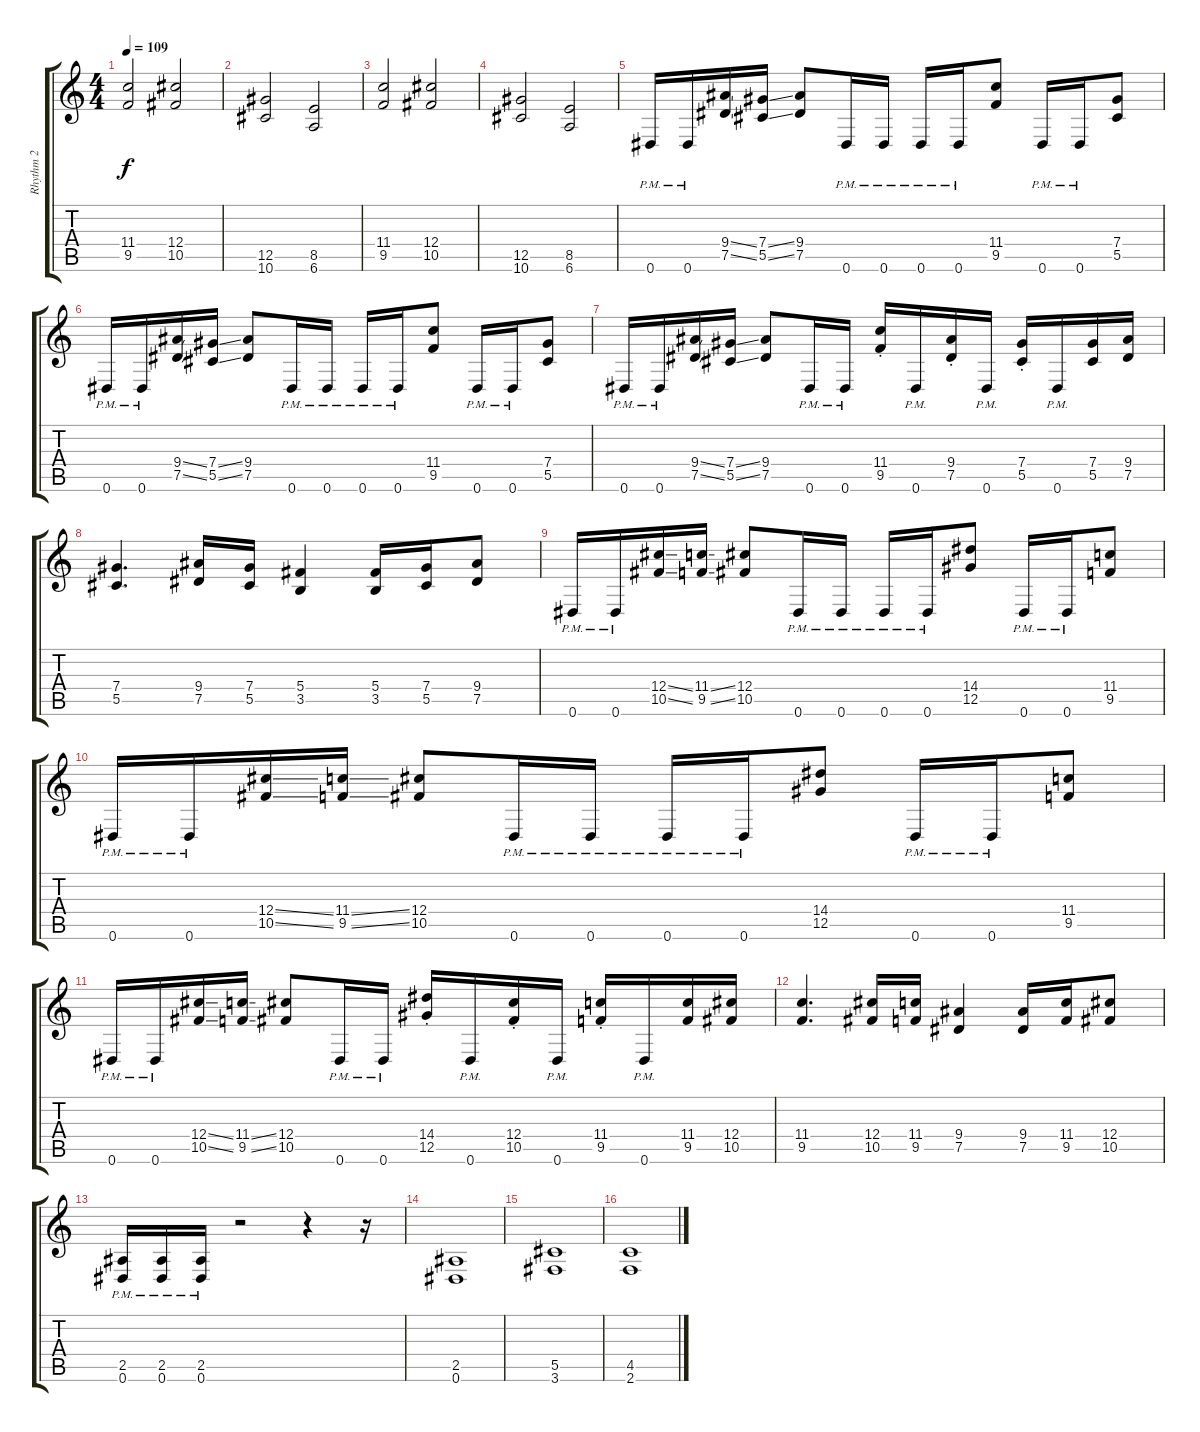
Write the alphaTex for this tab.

\track ("Rhythm 2" "Rhythm 2") {instrument distortionguitar}
\staff {score tabs}
\tuning (Eb4 Bb3 Gb3 Db3 Ab2 Eb2) {hide}
\ts (4 4)
\tempo 109
\clef g2
\ks c
(11.4 9.5).2{dy f} (12.4 10.5).2 |
(12.5 10.6).2 (8.5 6.6).2 |
(11.4 9.5).2 (12.4 10.5).2 |
(12.5 10.6).2 (8.5 6.6).2 |
0.6{pm}.16 0.6{pm}.16 (9.4{ss} 7.5{ss}).16 (7.4{ss} 5.5{ss}).16 (9.4 7.5).8 0.6{pm}.16 0.6{pm}.16 0.6{pm}.16 0.6{pm}.16 (11.4 9.5).8 0.6{pm}.16 0.6{pm}.16 (7.4 5.5).8 |
0.6{pm}.16 0.6{pm}.16 (9.4{ss} 7.5{ss}).16 (7.4{ss} 5.5{ss}).16 (9.4 7.5).8 0.6{pm}.16 0.6{pm}.16 0.6{pm}.16 0.6{pm}.16 (11.4 9.5).8 0.6{pm}.16 0.6{pm}.16 (7.4 5.5).8 |
0.6{pm}.16 0.6{pm}.16 (9.4{ss} 7.5{ss}).16 (7.4{ss} 5.5{ss}).16 (9.4 7.5).8 0.6{pm}.16 0.6{pm}.16 (11.4{st} 9.5).16 0.6{pm}.16 (9.4{st} 7.5).16 0.6{pm}.16 (7.4{st} 5.5).16 0.6{pm}.16 (7.4 5.5).16 (9.4 7.5).16 |
(7.4 5.5).4{d} (9.4 7.5).16 (7.4 5.5).16 (5.4 3.5).4 (5.4 3.5).16 (7.4 5.5).16 (9.4 7.5).8 |
0.6{pm}.16 0.6{pm}.16 (12.4{ss} 10.5{ss}).16 (11.4{ss} 9.5{ss}).16 (12.4 10.5).8 0.6{pm}.16 0.6{pm}.16 0.6{pm}.16 0.6{pm}.16 (14.4 12.5).8 0.6{pm}.16 0.6{pm}.16 (11.4 9.5).8 |
0.6{pm}.16 0.6{pm}.16 (12.4{ss} 10.5{ss}).16 (11.4{ss} 9.5{ss}).16 (12.4 10.5).8 0.6{pm}.16 0.6{pm}.16 0.6{pm}.16 0.6{pm}.16 (14.4 12.5).8 0.6{pm}.16 0.6{pm}.16 (11.4 9.5).8 |
0.6{pm}.16 0.6{pm}.16 (12.4{ss} 10.5{ss}).16 (11.4{ss} 9.5{ss}).16 (12.4 10.5).8 0.6{pm}.16 0.6{pm}.16 (14.4{st} 12.5).16 0.6{pm}.16 (12.4{st} 10.5).16 0.6{pm}.16 (11.4{st} 9.5).16 0.6{pm}.16 (11.4 9.5).16 (12.4 10.5).16 |
(11.4 9.5).4{d} (12.4 10.5).16 (11.4 9.5).16 (9.4 7.5).4 (9.4 7.5).16 (11.4 9.5).16 (12.4 10.5).8 |
(2.5{pm} 0.6{pm}).16 (2.5{pm} 0.6{pm}).16 (2.5{pm} 0.6{pm}).16 r.2 r.4 r.16 |
(2.5 0.6).1 |
(5.5 3.6).1 |
(4.5 2.6).1
